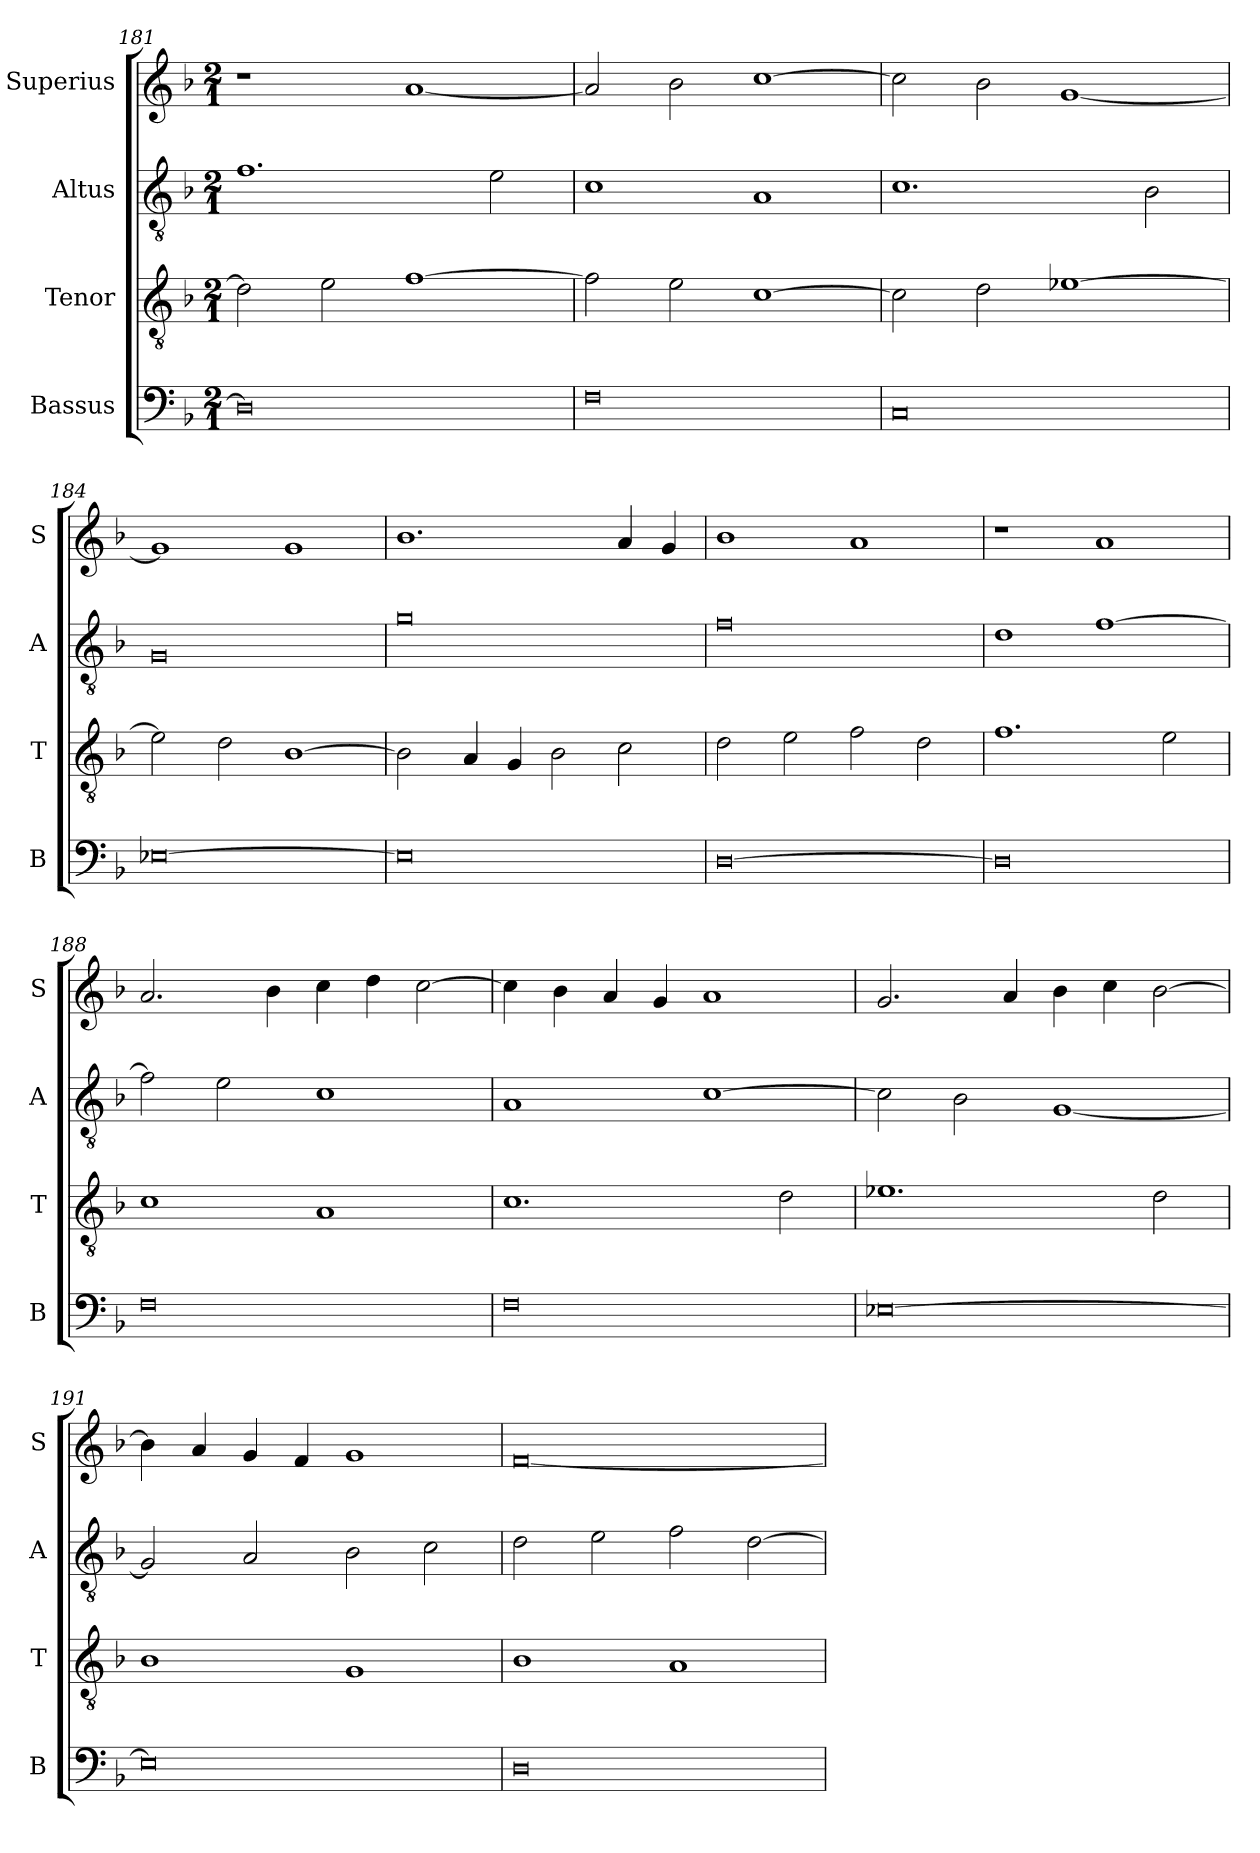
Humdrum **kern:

**kern	**kern	**kern	**kern
*part4	*part3	*part2	*part1
*staff4	*staff3	*staff2	*staff1
*I"Bassus	*I"Tenor	*I"Altus	*I"Superius
*I'B	*I'T	*I'A	*I'S
*clefF4	*clefGv2	*clefGv2	*clefG2
*k[b-]	*k[b-]	*k[b-]	*k[b-]
*M2/1	*M2/1	*M2/1	*M2/1
=181	=181	=181	=181
0D]	2d\]	1.f	1r
.	2e\	.	.
.	[1f	.	[1a
.	.	2e\	.
=182	=182	=182	=182
0F	2f\]	1c	2a/]
.	2e\	.	2b-\
.	[1c	1A	[1cc
=183	=183	=183	=183
0C	2c\]	1.c	2cc\]
.	2d\	.	2b-\
.	[1e-X	.	[1g
.	.	2B-\	.
=184	=184	=184	=184
[0E-X	2e-\]	0G	1g]
.	2d\	.	.
.	[1B-	.	1g
=185	=185	=185	=185
0E-]	2B-\]	0g	1.b-
.	4A/	.	.
.	4G/	.	.
.	2B-\	.	.
.	2c\	.	4a/
.	.	.	4g/
=186	=186	=186	=186
[0D	2d\	0f	1b-
.	2e\	.	.
.	2f\	.	1a
.	2d\	.	.
=187	=187	=187	=187
0D]	1.f	1d	1r
.	.	[1f	1a
.	2e\	.	.
=188	=188	=188	=188
0F	1c	2f\]	2.a/
.	.	2e\	.
.	.	.	4b-\
.	1A	1c	4cc\
.	.	.	4dd\
.	.	.	[2cc\
=189	=189	=189	=189
0F	1.c	1A	4cc\]
.	.	.	4b-\
.	.	.	4a/
.	.	.	4g/
.	.	[1c	1a
.	2d\	.	.
=190	=190	=190	=190
[0E-X	1.e-X	2c\]	2.g/
.	.	2B-\	.
.	.	.	4a/
.	.	[1G	4b-\
.	.	.	4cc\
.	2d\	.	[2b-\
=191	=191	=191	=191
0E-]	1B-	2G/]	4b-\]
.	.	.	4a/
.	.	2A/	4g/
.	.	.	4f/
.	1G	2B-\	1g
.	.	2c\	.
=192	=192	=192	=192
0D	1B-	2d\	[0f
.	.	2e\	.
.	1A	2f\	.
.	.	[2d\	.
=	=	=	=
*-	*-	*-	*-
